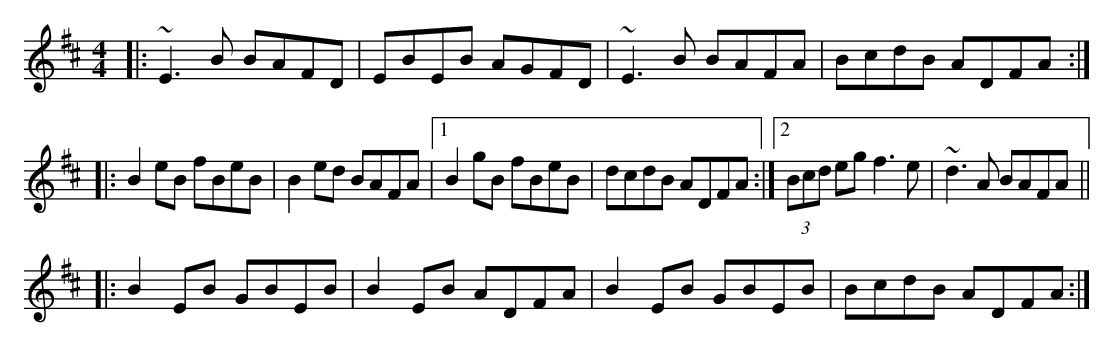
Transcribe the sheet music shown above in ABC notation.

X:1
M:4/4
K:Edor
|: ~E3B BAFD|EBEB AGFD|~E3B BAFA| BcdB ADFA:|
|:B2 eB fBeB|B2 ed BAFA|1 B2 gB fBeB|dcdB ADFA:|2 (3Bcd eg f3e | ~d3A BAFA||
|:B2EB GBEB|B2EB ADFA|B2EB GBEB|BcdB ADFA:|
